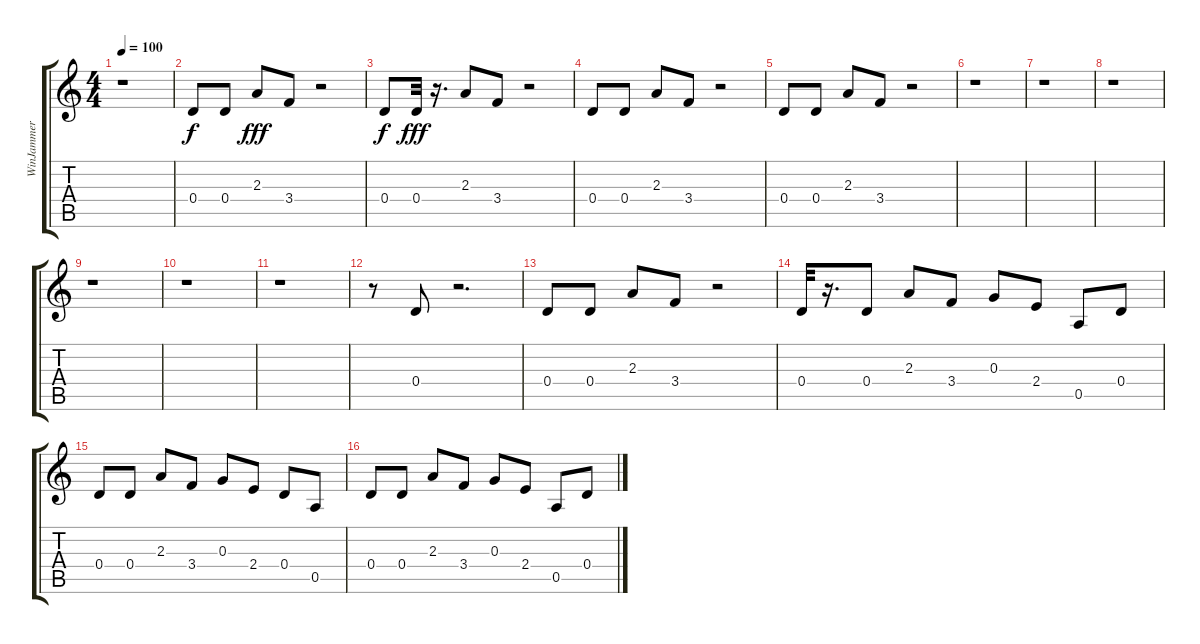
\track ("WinJammer Demo" "WinJammer ") {instrument electricguitarmuted}
\staff {score tabs}
\tuning (E4 B3 G3 D3 A2 D2) {hide}
\ts (4 4)
\tempo 100
\clef g2
\ks c
r.1{dy f} |
0.4.8 0.4.8 2.3.8{dy fff} 3.4.8 r.2 |
0.4.8{dy f} 0.4.32{dy fff} r.16{d} 2.3.8 3.4.8 r.2 |
0.4.8 0.4.8 2.3.8 3.4.8 r.2 |
0.4.8 0.4.8 2.3.8 3.4.8 r.2 |
r.1 |
r.1 |
r.1 |
r.1 |
r.1 |
r.1 |
r.8 0.4.8 r.2{d} |
0.4.8 0.4.8 2.3.8 3.4.8 r.2 |
0.4.32 r.16{d} 0.4.8 2.3.8 3.4.8 0.3.8 2.4.8 0.5.8 0.4.8 |
0.4.8 0.4.8 2.3.8 3.4.8 0.3.8 2.4.8 0.4.8 0.5.8 |
0.4.8 0.4.8 2.3.8 3.4.8 0.3.8 2.4.8 0.5.8 0.4.8
